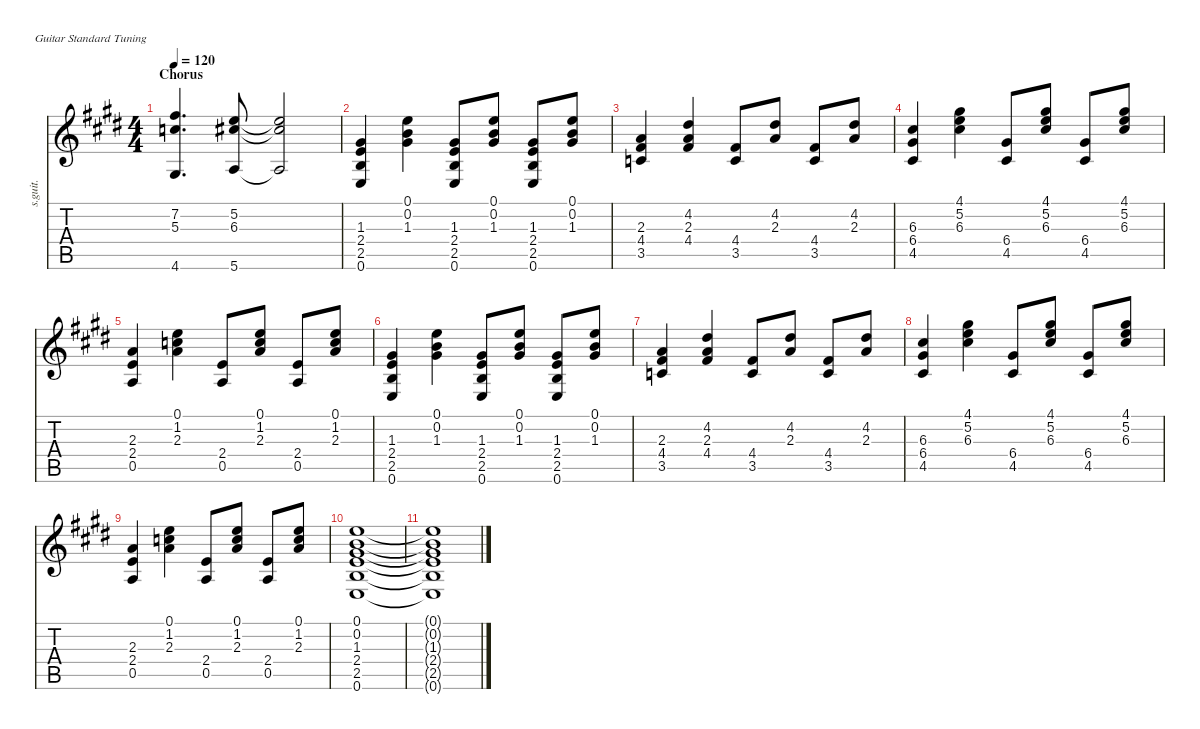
\defaultSystemsLayout 4
\hideDynamics
\bracketExtendMode nobrackets
\track ("Steel Guitar" "s.guit.") {instrument acousticguitarsteel}
\staff {score tabs}
\tuning (E4 B3 G3 D3 A2 E2)
\ts (4 4)
\section ("" "Chorus")
\tempo 120
\clef g2
\ks e
(4.6{acc #} 5.3{acc forcenatural} 7.2{acc #}).4{d dy mf beam Up} (6.3{acc #} 5.6{acc forcenatural} 5.2{acc forcenatural}).8{beam Up} (6.3{t acc #} 5.6{t acc forcenatural} 5.2{t acc forcenatural}).2{beam Up} |
(0.6{acc forcenatural} 2.5{acc forcenatural} 2.4{acc forcenatural} 1.3{acc #}).4{beam Up} (1.3{acc #} 0.2{acc forcenatural} 0.1{acc forcenatural}).4{beam Down} (0.6{acc forcenatural} 2.5{acc forcenatural} 2.4{acc forcenatural} 1.3{acc #}).8{beam Up} (1.3{acc #} 0.2{acc forcenatural} 0.1{acc forcenatural}).8{beam Up} (0.6{acc forcenatural} 2.5{acc forcenatural} 2.4{acc forcenatural} 1.3{acc #}).8{beam Up} (1.3{acc #} 0.2{acc forcenatural} 0.1{acc forcenatural}).8{beam Up} |
(3.5{acc forcenatural} 4.4{acc #} 2.3{acc forcenatural}).4{beam Up} (2.3{acc forcenatural} 4.2{acc #} 4.4{acc #}).4{beam Up} (3.5{acc forcenatural} 4.4{acc #}).8{beam Up} (4.2{acc #} 2.3{acc forcenatural}).8{beam Up} (3.5{acc forcenatural} 4.4{acc #}).8{beam Up} (4.2{acc #} 2.3{acc forcenatural}).8{beam Up} |
(4.5{acc #} 6.4{acc #} 6.3{acc #}).4{beam Up} (4.1{acc #} 5.2{acc forcenatural} 6.3{acc #}).4{beam Down} (4.5{acc #} 6.4{acc #}).8{beam Up} (6.3{acc #} 5.2{acc forcenatural} 4.1{acc #}).8{beam Up} (6.4{acc #} 4.5{acc #}).8{beam Up} (4.1{acc #} 5.2{acc forcenatural} 6.3{acc #}).8{beam Up} |
(0.5{acc forcenatural} 2.4{acc forcenatural} 2.3{acc forcenatural}).4{beam Up} (1.2{acc forcenatural} 0.1{acc forcenatural} 2.3{acc forcenatural}).4{beam Down} (0.5{acc forcenatural} 2.4{acc forcenatural}).8{beam Up} (2.3{acc forcenatural} 1.2{acc forcenatural} 0.1{acc forcenatural}).8{beam Up} (2.4{acc forcenatural} 0.5{acc forcenatural}).8{beam Up} (2.3{acc forcenatural} 1.2{acc forcenatural} 0.1{acc forcenatural}).8{beam Up} |
(0.6{acc forcenatural} 2.5{acc forcenatural} 2.4{acc forcenatural} 1.3{acc #}).4{beam Up} (1.3{acc #} 0.2{acc forcenatural} 0.1{acc forcenatural}).4{beam Down} (0.6{acc forcenatural} 2.5{acc forcenatural} 2.4{acc forcenatural} 1.3{acc #}).8{beam Up} (1.3{acc #} 0.2{acc forcenatural} 0.1{acc forcenatural}).8{beam Up} (0.6{acc forcenatural} 2.5{acc forcenatural} 2.4{acc forcenatural} 1.3{acc #}).8{beam Up} (1.3{acc #} 0.2{acc forcenatural} 0.1{acc forcenatural}).8{beam Up} |
(3.5{acc forcenatural} 4.4{acc #} 2.3{acc forcenatural}).4{beam Up} (2.3{acc forcenatural} 4.2{acc #} 4.4{acc #}).4{beam Up} (3.5{acc forcenatural} 4.4{acc #}).8{beam Up} (4.2{acc #} 2.3{acc forcenatural}).8{beam Up} (3.5{acc forcenatural} 4.4{acc #}).8{beam Up} (4.2{acc #} 2.3{acc forcenatural}).8{beam Up} |
(4.5{acc #} 6.4{acc #} 6.3{acc #}).4{beam Up} (4.1{acc #} 5.2{acc forcenatural} 6.3{acc #}).4{beam Down} (4.5{acc #} 6.4{acc #}).8{beam Up} (6.3{acc #} 5.2{acc forcenatural} 4.1{acc #}).8{beam Up} (6.4{acc #} 4.5{acc #}).8{beam Up} (4.1{acc #} 5.2{acc forcenatural} 6.3{acc #}).8{beam Up} |
(0.5{acc forcenatural} 2.4{acc forcenatural} 2.3{acc forcenatural}).4{beam Up} (1.2{acc forcenatural} 0.1{acc forcenatural} 2.3{acc forcenatural}).4{beam Down} (0.5{acc forcenatural} 2.4{acc forcenatural}).8{beam Up} (2.3{acc forcenatural} 1.2{acc forcenatural} 0.1{acc forcenatural}).8{beam Up} (2.4{acc forcenatural} 0.5{acc forcenatural}).8{beam Up} (2.3{acc forcenatural} 1.2{acc forcenatural} 0.1{acc forcenatural}).8{beam Up} |
(0.6{acc forcenatural} 2.5{acc forcenatural} 2.4{acc forcenatural} 1.3{acc #} 0.2{acc forcenatural} 0.1{acc forcenatural}).1{beam Up} |
(0.1{t acc forcenatural} 0.2{t acc forcenatural} 1.3{t acc #} 2.4{t acc forcenatural} 2.5{t acc forcenatural} 0.6{t acc forcenatural}).1{beam Up}
